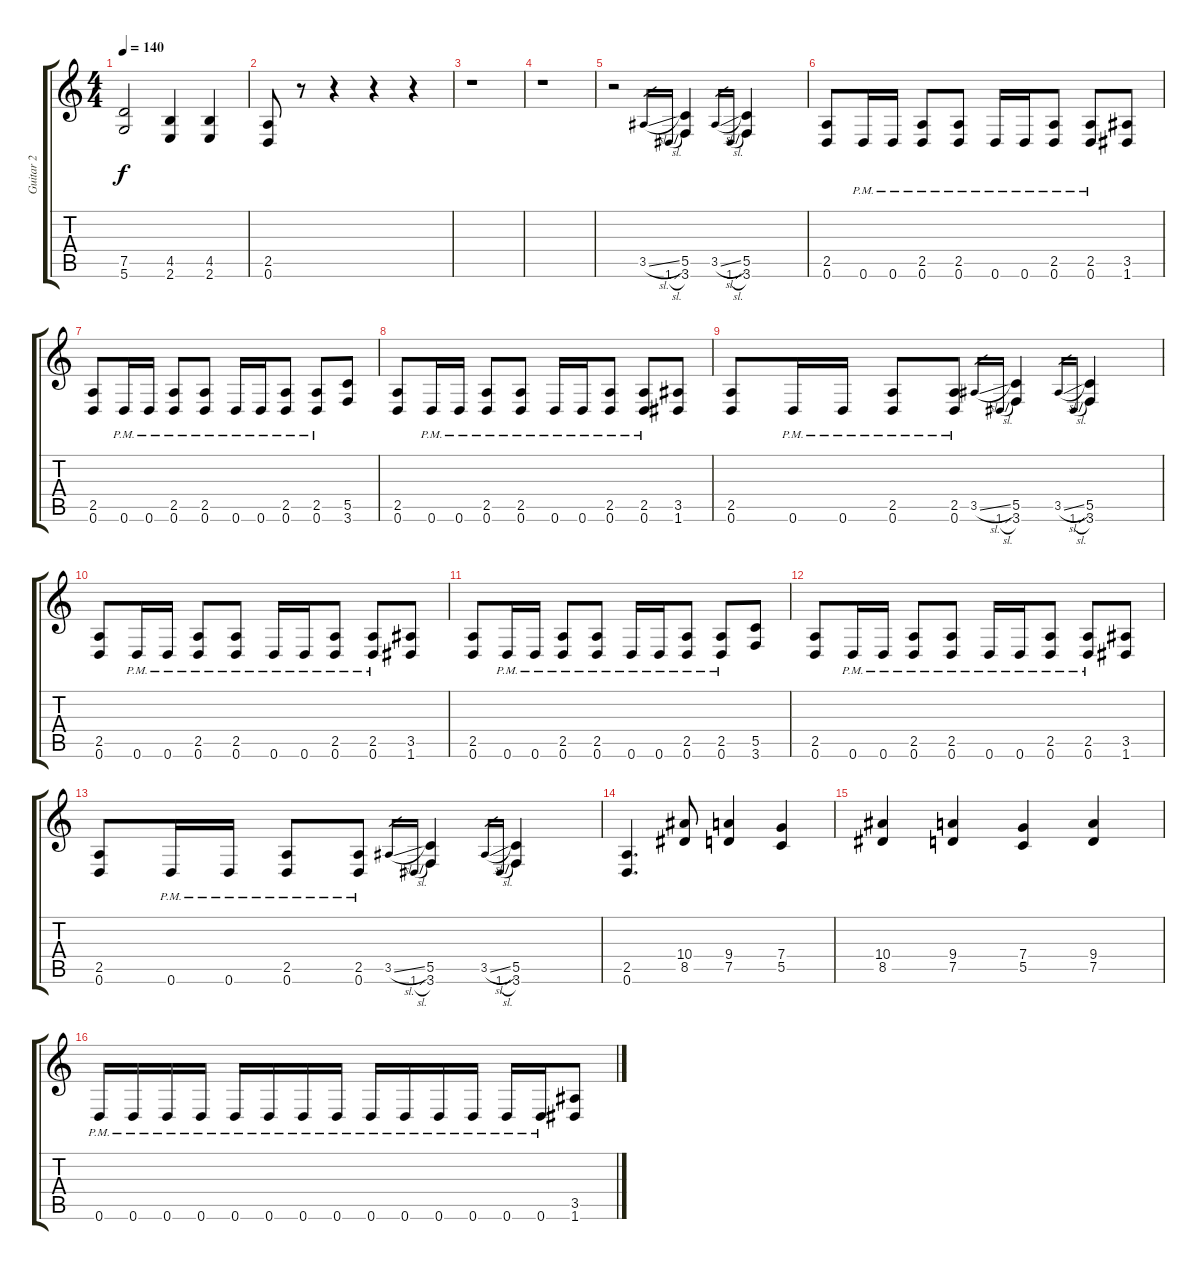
\track ("Guitar 2" "Guitar 2") {instrument distortionguitar}
\staff {score tabs}
\tuning (D4 A3 F3 C3 G2 D2) {hide}
\ts (4 4)
\tempo 140
\clef g2
\ks c
(7.5{t} 5.6{t}).2{dy f} (4.5 2.6).4 (4.5 2.6).4 |
(2.5 0.6).8 r.8 r.4 r.4 r.4 |
r.1 |
r.1 |
r.2 3.5{sl}.16{gr} 1.6{sl}.16{gr} (5.5 3.6).4 3.5{sl}.16{gr} 1.6{sl}.16{gr} (5.5 3.6).4 |
(2.5 0.6).8 0.6{pm}.16 0.6{pm}.16 (2.5{pm} 0.6{pm}).8 (2.5{pm} 0.6{pm}).8 0.6{pm}.16 0.6{pm}.16 (2.5{pm} 0.6{pm}).8 (2.5{pm} 0.6{pm}).8 (3.5 1.6).8 |
(2.5 0.6).8 0.6{pm}.16 0.6{pm}.16 (2.5{pm} 0.6{pm}).8 (2.5{pm} 0.6{pm}).8 0.6{pm}.16 0.6{pm}.16 (2.5{pm} 0.6{pm}).8 (2.5{pm} 0.6{pm}).8 (5.5 3.6).8 |
(2.5 0.6).8 0.6{pm}.16 0.6{pm}.16 (2.5{pm} 0.6{pm}).8 (2.5{pm} 0.6{pm}).8 0.6{pm}.16 0.6{pm}.16 (2.5{pm} 0.6{pm}).8 (2.5{pm} 0.6{pm}).8 (3.5 1.6).8 |
(2.5 0.6).8 0.6{pm}.16 0.6{pm}.16 (2.5{pm} 0.6{pm}).8 (2.5{pm} 0.6{pm}).8 3.5{sl}.16{gr} 1.6{sl}.16{gr} (5.5 3.6).4 3.5{sl}.16{gr} 1.6{sl}.16{gr} (5.5 3.6).4 |
(2.5 0.6).8 0.6{pm}.16 0.6{pm}.16 (2.5{pm} 0.6{pm}).8 (2.5{pm} 0.6{pm}).8 0.6{pm}.16 0.6{pm}.16 (2.5{pm} 0.6{pm}).8 (2.5{pm} 0.6{pm}).8 (3.5 1.6).8 |
(2.5 0.6).8 0.6{pm}.16 0.6{pm}.16 (2.5{pm} 0.6{pm}).8 (2.5{pm} 0.6{pm}).8 0.6{pm}.16 0.6{pm}.16 (2.5{pm} 0.6{pm}).8 (2.5{pm} 0.6{pm}).8 (5.5 3.6).8 |
(2.5 0.6).8 0.6{pm}.16 0.6{pm}.16 (2.5{pm} 0.6{pm}).8 (2.5{pm} 0.6{pm}).8 0.6{pm}.16 0.6{pm}.16 (2.5{pm} 0.6{pm}).8 (2.5{pm} 0.6{pm}).8 (3.5 1.6).8 |
(2.5 0.6).8 0.6{pm}.16 0.6{pm}.16 (2.5{pm} 0.6{pm}).8 (2.5{pm} 0.6{pm}).8 3.5{sl}.16{gr} 1.6{sl}.16{gr} (5.5 3.6).4 3.5{sl}.16{gr} 1.6{sl}.16{gr} (5.5 3.6).4 |
(2.5 0.6).4{d} (10.4 8.5).8 (9.4 7.5).4 (7.4 5.5).4 |
(10.4 8.5).4 (9.4 7.5).4 (7.4 5.5).4 (9.4 7.5).4 |
0.6{pm}.16 0.6{pm}.16 0.6{pm}.16 0.6{pm}.16 0.6{pm}.16 0.6{pm}.16 0.6{pm}.16 0.6{pm}.16 0.6{pm}.16 0.6{pm}.16 0.6{pm}.16 0.6{pm}.16 0.6{pm}.16 0.6{pm}.16 (3.5 1.6).8
